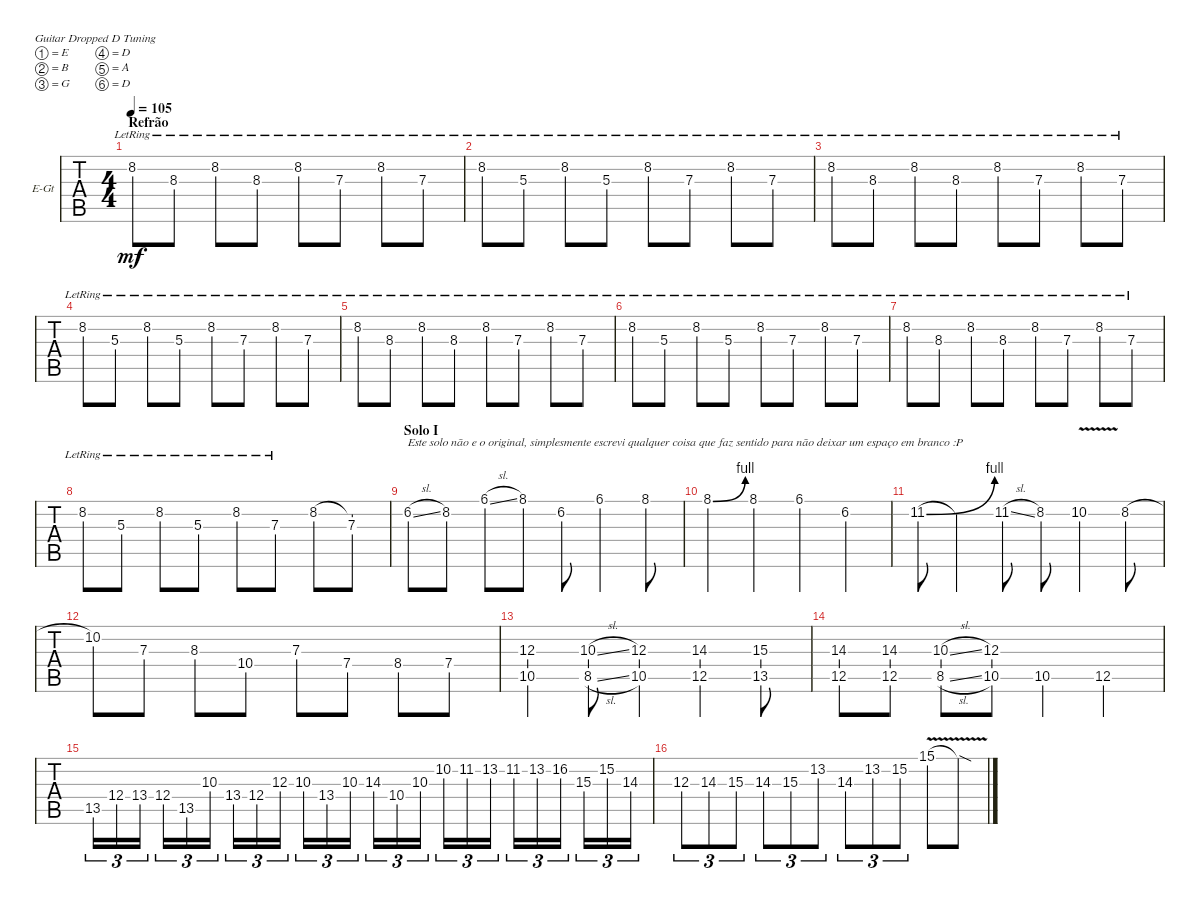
\defaultSystemsLayout 4
\bracketExtendMode groupsimilarinstruments
\firstSystemTrackNameOrientation horizontal
\otherSystemsTrackNameOrientation horizontal
\track ("Guitar Ghoul II" "E-Gt") {instrument distortionguitar}
\staff {tabs}
\tuning (E4 B3 G3 D3 A2 D2)
\ts (4 4)
\section ("" "Refrão")
\tempo 105
\clef g2
\ks c
8.2{lr}.8{dy mf} 8.3{lr}.8 8.2{lr}.8 8.3{lr}.8 8.2{lr}.8 7.3{lr}.8 8.2{lr}.8 7.3{lr}.8 |
8.2{lr}.8 5.3{lr}.8 8.2{lr}.8 5.3{lr}.8 8.2{lr}.8 7.3{lr}.8 8.2{lr}.8 7.3{lr}.8 |
8.2{lr}.8 8.3{lr}.8 8.2{lr}.8 8.3{lr}.8 8.2{lr}.8 7.3{lr}.8 8.2{lr}.8 7.3{lr}.8 |
8.2{lr}.8 5.3{lr}.8 8.2{lr}.8 5.3{lr}.8 8.2{lr}.8 7.3{lr}.8 8.2{lr}.8 7.3{lr}.8 |
8.2{lr}.8 8.3{lr}.8 8.2{lr}.8 8.3{lr}.8 8.2{lr}.8 7.3{lr}.8 8.2{lr}.8 7.3{lr}.8 |
8.2{lr}.8 5.3{lr}.8 8.2{lr}.8 5.3{lr}.8 8.2{lr}.8 7.3{lr}.8 8.2{lr}.8 7.3{lr}.8 |
8.2{lr}.8 8.3{lr}.8 8.2{lr}.8 8.3{lr}.8 8.2{lr}.8 7.3{lr}.8 8.2{lr}.8 7.3{lr}.8 |
8.2{lr}.8 5.3{lr}.8 8.2{lr}.8 5.3{lr}.8 8.2{lr}.8 7.3{lr}.8 8.2.8 (7.3 8.2{t}).8 |
\section ("" "Solo I")
6.2{sl}.8{txt "Este solo não e o original, simplesmente escrevi qualquer coisa que faz sentido para não deixar um espaço em branco :P"} 8.2.8 6.1{sl}.8 8.1.8 6.2.8 6.1.4 8.1.8 |
8.1{be (bend 0 0 15 4)}.4 8.1.4 6.1.4 6.2.4 |
11.2{be (bend 0 0 59.4 4)}.8 11.2{t}.4 11.2{sl}.8 8.2.8 10.2{v}.4 8.2{h}.8 |
10.2.8 7.3.8 8.3.8 10.4.8 7.3.8 7.4.8 8.4.8 7.4.8 |
(10.5 12.3).4 (8.5{sl} 10.3{sl}).8 (10.5 12.3).4 (12.5 14.3).4 (13.5 15.3).8 |
(12.5 14.3).8 (12.5 14.3).8 (8.5{sl} 10.3{sl}).8 (10.5 12.3).8 10.5.4 12.5.4 |
13.5.16{tu (3 2)} 12.4.16{tu (3 2)} 13.4.16{tu (3 2)} 12.4.16{tu (3 2)} 13.5.16{tu (3 2)} 10.3.16{tu (3 2)} 13.4.16{tu (3 2)} 12.4.16{tu (3 2)} 12.3.16{tu (3 2)} 10.3.16{tu (3 2)} 13.4.16{tu (3 2)} 10.3.16{tu (3 2)} 14.3.16{tu (3 2)} 10.4.16{tu (3 2)} 10.3.16{tu (3 2)} 10.2.16{tu (3 2)} 11.2.16{tu (3 2)} 13.2.16{tu (3 2)} 11.2.16{tu (3 2)} 13.2.16{tu (3 2)} 16.2.16{tu (3 2)} 15.3.16{tu (3 2)} 15.2.16{tu (3 2)} 14.3.16{tu (3 2)} |
12.3.8{tu (3 2)} 14.3.8{tu (3 2)} 15.3.8{tu (3 2)} 14.3.8{tu (3 2)} 15.3.8{tu (3 2)} 13.2.8{tu (3 2)} 14.3.8{tu (3 2)} 13.2.8{tu (3 2)} 15.2.8{tu (3 2)} 15.1{v}.8 15.1{v sod t}.8
